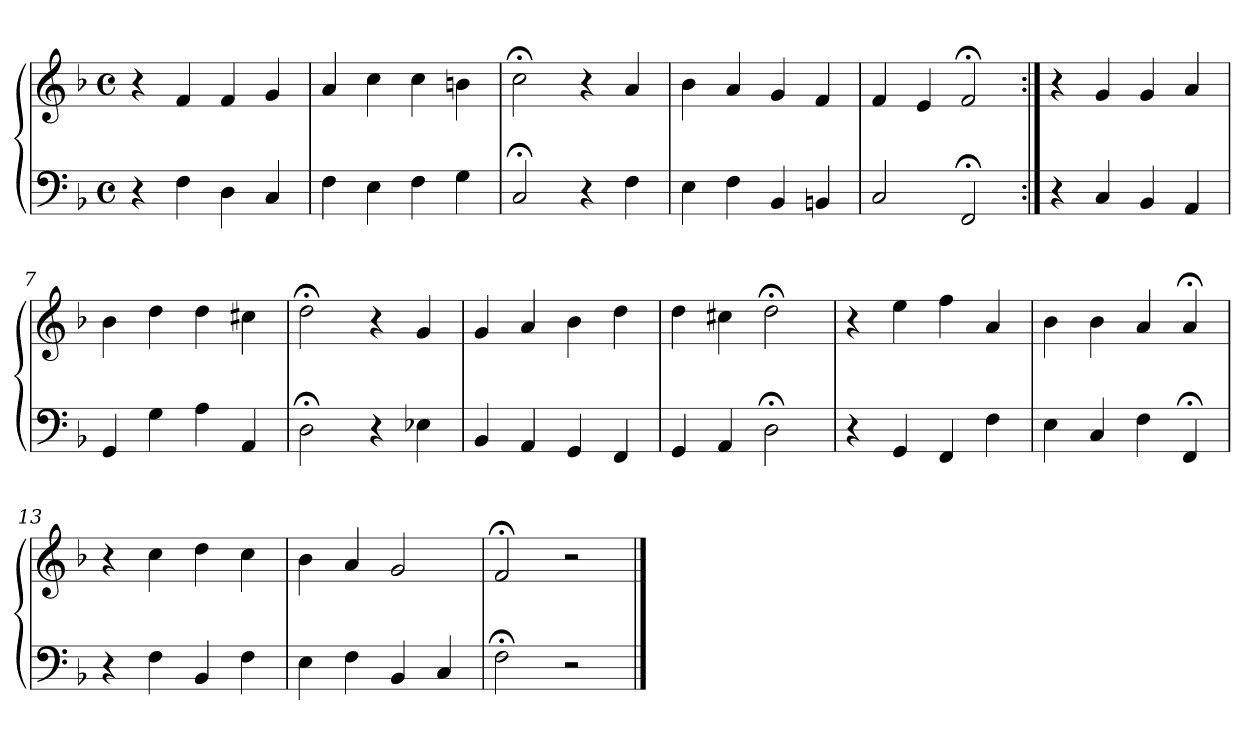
**kern	**kern
*part1	*part1
*staff2	*staff1
*clefF4	*clefG2
*k[b-]	*k[b-]
*M4/4	*M4/4
*met(c)	*met(c)
=1	=1
4r	4r
4F	4f
4D	4f
4C	4g
=2	=2
4F	4a
4E	4cc
4F	4cc
4G	4bn
=3	=3
2C;<	2cc;<
4r	4r
4F	4a
=4	=4
4E	4b-
4F	4a
4BB-	4g
4BBn	4f
=5	=5
2C	4f
.	4e
2FF;<	2f;<
=6:|!	=6:|!
4r	4r
4C	4g
4BB-	4g
4AA	4a
=7	=7
4GG	4b-
4G	4dd
4A	4dd
4AA	4cc#X
=8	=8
2D;<	2dd;<
4r	4r
4E-X	4g
!!LO:LB:g=z
=9	=9
4BB-	4g
4AA	4a
4GG	4b-
4FF	4dd
=10	=10
4GG	4dd
4AA	4cc#X
2D;<	2dd;<
=11	=11
4r	4r
4GG	4ee
4FF	4ff
4F	4a
=12	=12
4E	4b-
4C	4b-
4F	4a
4FF;<	4a;<
=13	=13
4r	4r
4F	4cc
4BB-	4dd
4F	4cc
=14	=14
4E	4b-
4F	4a
4BB-	2g
4C	.
=15	=15
2F;<	2f;<
2r	2r
==	==
*-	*-
